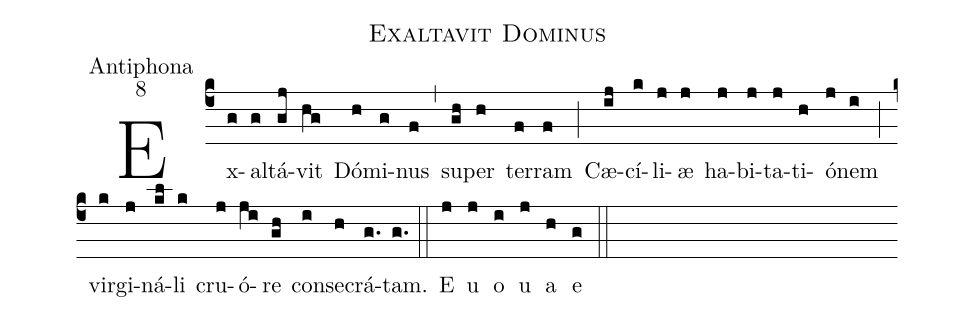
name:Exaltavit Dominus;
office-part:Antiphona;
mode:8;
%%
(c4) Ex(g)al(g)tá(gj)vit(hg) Dó(h)mi(g)nus(f) (,) su(gh)per(h) ter(f)ram(f) (;) Cæ(ij)cí(k)li(j)æ(j) ha(j)bi(j)ta(j)ti-(h)
ó(j)nem(i) (;) vir(k)gi(j)ná(kl)li(k) cru(j)ó(ji)re(gh) con(i)se(h)crá(g.)tam.(g.) (::) E(j) u(j) o(i) u(j) a(h) e(g) (::)
